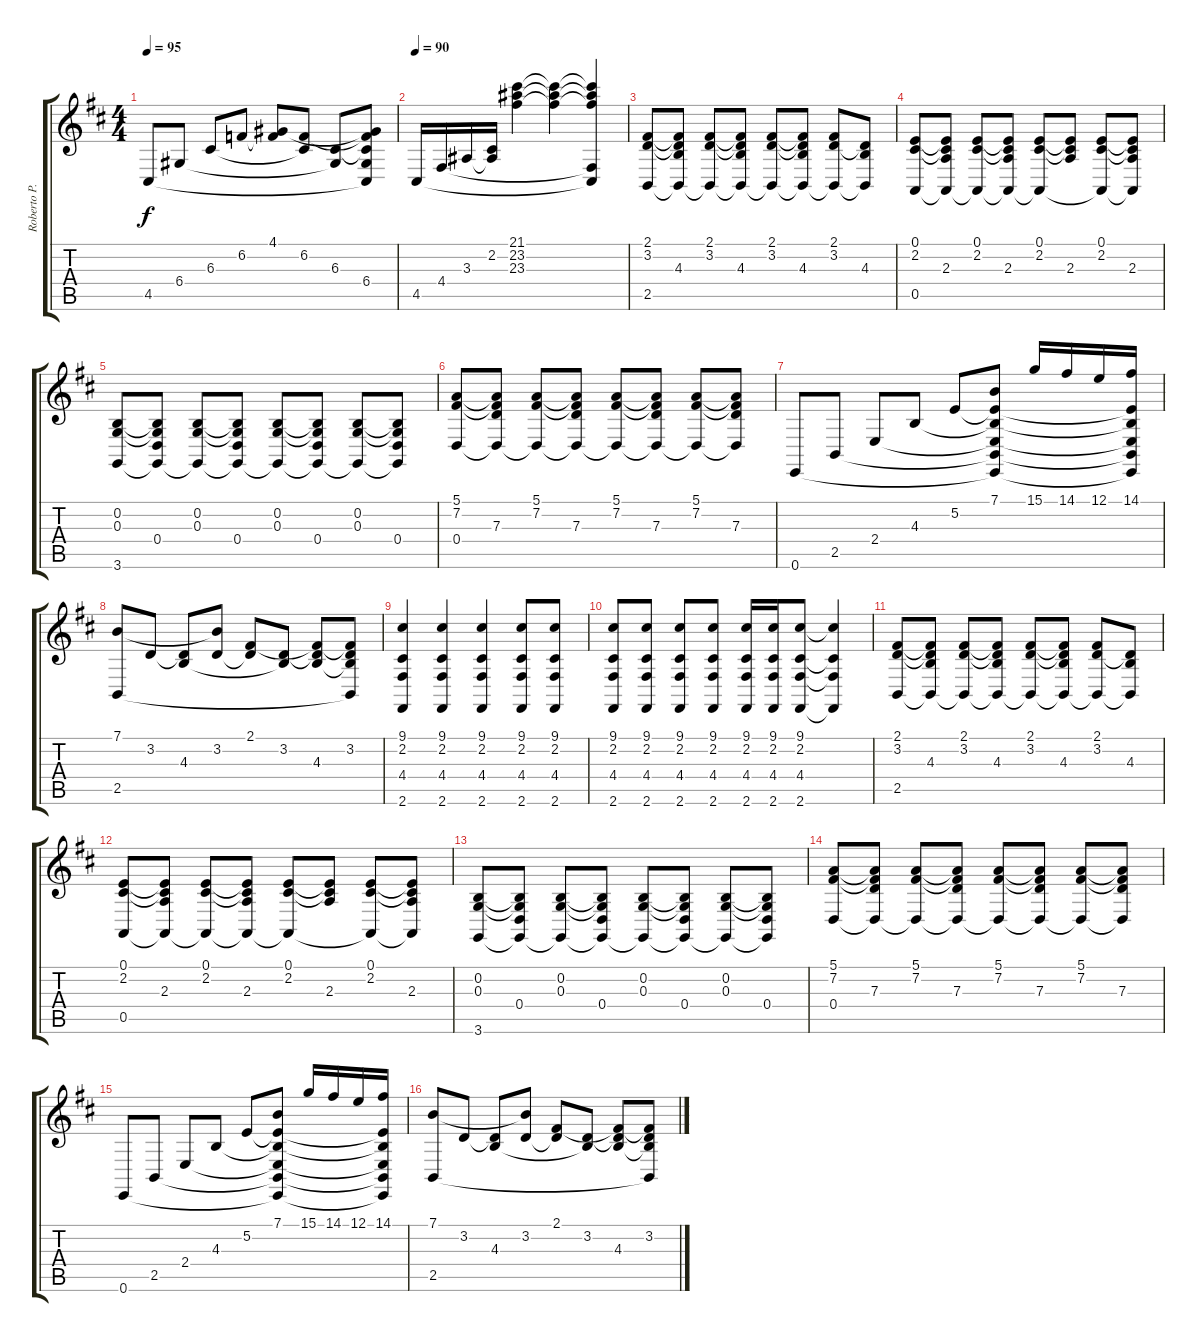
\track ("Roberto P.C. - Piano Rythm" "Roberto P.") {instrument electricgrandpiano}
\staff {score tabs}
\tuning (E4 B3 G3 D3 A2 E2) {hide}
\ts (4 4)
\tempo 95
\clef g2
\ks bminor
4.5.8{dy f} 6.4.8 6.3.8 6.2.8 (4.1 6.2{t}).8 (6.2 6.3{t}).8 (6.3 6.4{t}).8 (4.1{t} 6.2{t} 6.3{t} 6.4 4.5{t}).8 |
\tempo 90
4.5.16 4.4.16 3.3.16 (2.2 3.3{t}).16 (21.1 23.2 23.3).4 (21.1{t} 23.2{t} 23.3{t}).4 (21.1{t} 23.2{t} 23.3{t} 4.4{t} 4.5{t}).4 |
(2.1 3.2 2.5).8 (2.1{t} 3.2{t} 4.3 2.5{t}).8 (2.1 3.2 2.5{t}).8 (2.1{t} 3.2{t} 4.3 2.5{t}).8 (2.1 3.2 2.5{t}).8 (2.1{t} 3.2{t} 4.3 2.5{t}).8 (2.1 3.2 2.5{t}).8 (3.2{t} 4.3 2.5{t}).8 |
(0.1 2.2 0.5).8 (0.1{t} 2.2{t} 2.3 0.5{t}).8 (0.1 2.2 0.5{t}).8 (0.1{t} 2.2{t} 2.3 0.5{t}).8 (0.1 2.2 0.5{t}).8 (0.1{t} 2.2{t} 2.3).8 (0.1 2.2 0.5{t}).8 (0.1{t} 2.2{t} 2.3 0.5{t}).8 |
(0.2 0.3 3.6).8 (0.2{t} 0.3{t} 0.4 3.6{t}).8 (0.2 0.3 3.6{t}).8 (0.2{t} 0.3{t} 0.4 3.6{t}).8 (0.2 0.3 3.6{t}).8 (0.2{t} 0.3{t} 0.4 3.6{t}).8 (0.2 0.3 3.6{t}).8 (0.2{t} 0.3{t} 0.4 3.6{t}).8 |
(5.1 7.2 0.4).8 (5.1{t} 7.2{t} 7.3 0.4{t}).8 (5.1 7.2 0.4{t}).8 (5.1{t} 7.2{t} 7.3 0.4{t}).8 (5.1 7.2 0.4{t}).8 (5.1{t} 7.2{t} 7.3 0.4{t}).8 (5.1 7.2 0.4{t}).8 (5.1{t} 7.2{t} 7.3 0.4{t}).8 |
0.6.8 2.5.8 2.4.8 4.3.8 5.2.8 (7.1 5.2{t} 4.3{t} 2.4{t} 2.5{t} 0.6{t}).8 15.1.16 14.1.16 12.1.16 (14.1 5.2{t} 4.3{t} 2.4{t} 2.5{t} 0.6{t}).16 |
(7.1 2.5).8 3.2.8 (3.2{t} 4.3).8 (7.1{t} 3.2).8 (2.1 3.2{t}).8 (3.2 4.3{t}).8 (2.1{t} 3.2{t} 4.3).8 (2.1{t} 3.2 4.3{t} 2.5{t}).8 |
(9.1 2.2 4.4 2.6).4 (9.1 2.2 4.4 2.6).4 (9.1 2.2 4.4 2.6).4 (9.1 2.2 4.4 2.6).8 (9.1 2.2 4.4 2.6).8 |
(9.1 2.2 4.4 2.6).8 (9.1 2.2 4.4 2.6).8 (9.1 2.2 4.4 2.6).8 (9.1 2.2 4.4 2.6).8 (9.1 2.2 4.4 2.6).16 (9.1 2.2 4.4 2.6).16 (9.1 2.2 4.4 2.6).8 (9.1{t} 2.2{t} 4.4{t} 2.6{t}).4 |
(2.1 3.2 2.5).8 (2.1{t} 3.2{t} 4.3 2.5{t}).8 (2.1 3.2 2.5{t}).8 (2.1{t} 3.2{t} 4.3 2.5{t}).8 (2.1 3.2 2.5{t}).8 (2.1{t} 3.2{t} 4.3 2.5{t}).8 (2.1 3.2 2.5{t}).8 (3.2{t} 4.3 2.5{t}).8 |
(0.1 2.2 0.5).8 (0.1{t} 2.2{t} 2.3 0.5{t}).8 (0.1 2.2 0.5{t}).8 (0.1{t} 2.2{t} 2.3 0.5{t}).8 (0.1 2.2 0.5{t}).8 (0.1{t} 2.2{t} 2.3).8 (0.1 2.2 0.5{t}).8 (0.1{t} 2.2{t} 2.3 0.5{t}).8 |
(0.2 0.3 3.6).8 (0.2{t} 0.3{t} 0.4 3.6{t}).8 (0.2 0.3 3.6{t}).8 (0.2{t} 0.3{t} 0.4 3.6{t}).8 (0.2 0.3 3.6{t}).8 (0.2{t} 0.3{t} 0.4 3.6{t}).8 (0.2 0.3 3.6{t}).8 (0.2{t} 0.3{t} 0.4 3.6{t}).8 |
(5.1 7.2 0.4).8 (5.1{t} 7.2{t} 7.3 0.4{t}).8 (5.1 7.2 0.4{t}).8 (5.1{t} 7.2{t} 7.3 0.4{t}).8 (5.1 7.2 0.4{t}).8 (5.1{t} 7.2{t} 7.3 0.4{t}).8 (5.1 7.2 0.4{t}).8 (5.1{t} 7.2{t} 7.3 0.4{t}).8 |
0.6.8 2.5.8 2.4.8 4.3.8 5.2.8 (7.1 5.2{t} 4.3{t} 2.4{t} 2.5{t} 0.6{t}).8 15.1.16 14.1.16 12.1.16 (14.1 5.2{t} 4.3{t} 2.4{t} 2.5{t} 0.6{t}).16 |
(7.1 2.5).8 3.2.8 (3.2{t} 4.3).8 (7.1{t} 3.2).8 (2.1 3.2{t}).8 (3.2 4.3{t}).8 (2.1{t} 3.2{t} 4.3).8 (2.1{t} 3.2 4.3{t} 2.5{t}).8
